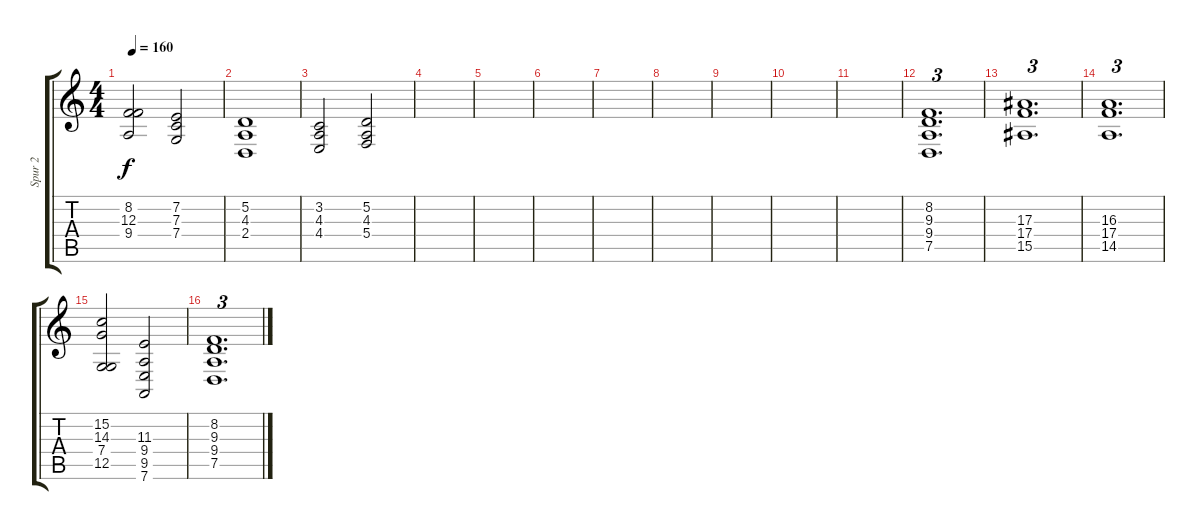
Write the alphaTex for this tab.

\track ("Spur 2" "Spur 2") {instrument choiraahs}
\staff {score tabs}
\tuning (D4 A3 F3 C3 G2 D2) {hide}
\ts (4 4)
\tempo 160
\clef g2
\ks c
(8.2 12.3 9.4).2{dy f} (7.2 7.3 7.4).2 |
(5.2 4.3 2.4).1 |
(3.2 4.3 4.4).2 (5.2 4.3 5.4).2 |
|
|
|
|
|
|
|
|
(8.2 9.3 9.4 7.5).1{d tu (3 2)} |
(17.3 17.4 15.5).1{d tu (3 2)} |
(16.3 17.4 14.5).1{d tu (3 2)} |
(15.2 14.3 7.4 12.5).2 (11.3 9.4 9.5 7.6).2 |
(8.2 9.3 9.4 7.5).1{d tu (3 2)}
